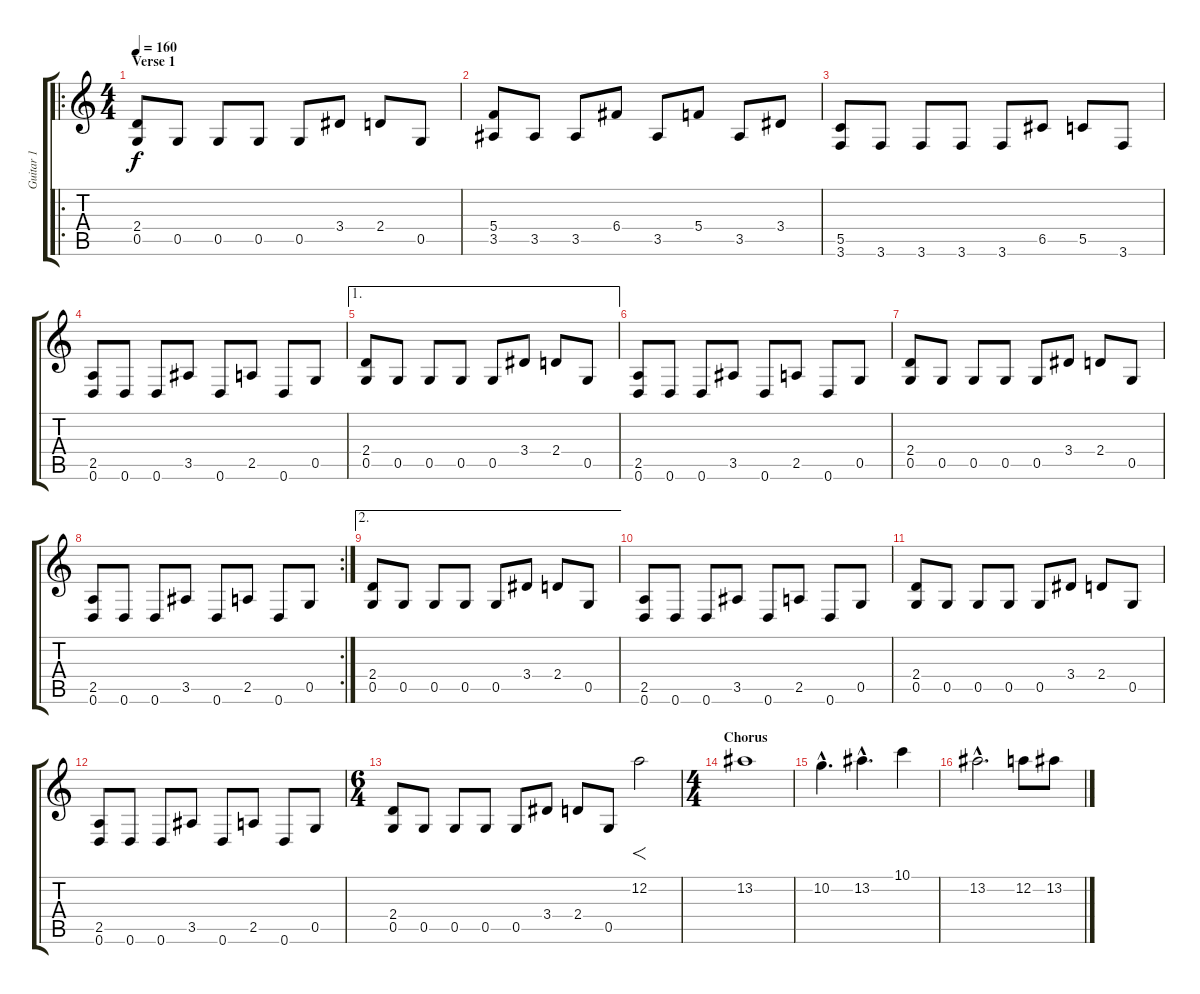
\track ("Guitar 1" "Guitar 1") {instrument distortionguitar}
\staff {score tabs}
\tuning (D4 A3 F3 C3 G2 D2) {hide}
\ro
\ts (4 4)
\section ("" "Verse 1")
\tempo 160
\clef g2
\ks c
(2.4 0.5).8{dy f} 0.5.8 0.5.8 0.5.8 0.5.8 3.4.8 2.4.8 0.5.8 |
(5.4 3.5).8 3.5.8 3.5.8 6.4.8 3.5.8 5.4.8 3.5.8 3.4.8 |
(5.5 3.6).8 3.6.8 3.6.8 3.6.8 3.6.8 6.5.8 5.5.8 3.6.8 |
(2.5 0.6).8 0.6.8 0.6.8 3.5.8 0.6.8 2.5.8 0.6.8 0.5.8 |
\ae 1
(2.4 0.5).8 0.5.8 0.5.8 0.5.8 0.5.8 3.4.8 2.4.8 0.5.8 |
(2.5 0.6).8 0.6.8 0.6.8 3.5.8 0.6.8 2.5.8 0.6.8 0.5.8 |
(2.4 0.5).8 0.5.8 0.5.8 0.5.8 0.5.8 3.4.8 2.4.8 0.5.8 |
\rc 2
(2.5 0.6).8 0.6.8 0.6.8 3.5.8 0.6.8 2.5.8 0.6.8 0.5.8 |
\ae 2
(2.4 0.5).8 0.5.8 0.5.8 0.5.8 0.5.8 3.4.8 2.4.8 0.5.8 |
(2.5 0.6).8 0.6.8 0.6.8 3.5.8 0.6.8 2.5.8 0.6.8 0.5.8 |
(2.4 0.5).8 0.5.8 0.5.8 0.5.8 0.5.8 3.4.8 2.4.8 0.5.8 |
(2.5 0.6).8 0.6.8 0.6.8 3.5.8 0.6.8 2.5.8 0.6.8 0.5.8 |
\ts (6 4)
(2.4 0.5).8 0.5.8 0.5.8 0.5.8 0.5.8 3.4.8 2.4.8 0.5.8 12.2.2{f} |
\ts (4 4)
\section ("" "Chorus")
13.2.1 |
10.2{hac}.4{d} 13.2{hac}.4{d} 10.1.4 |
13.2{hac}.2{d} 12.2.8 13.2.8
